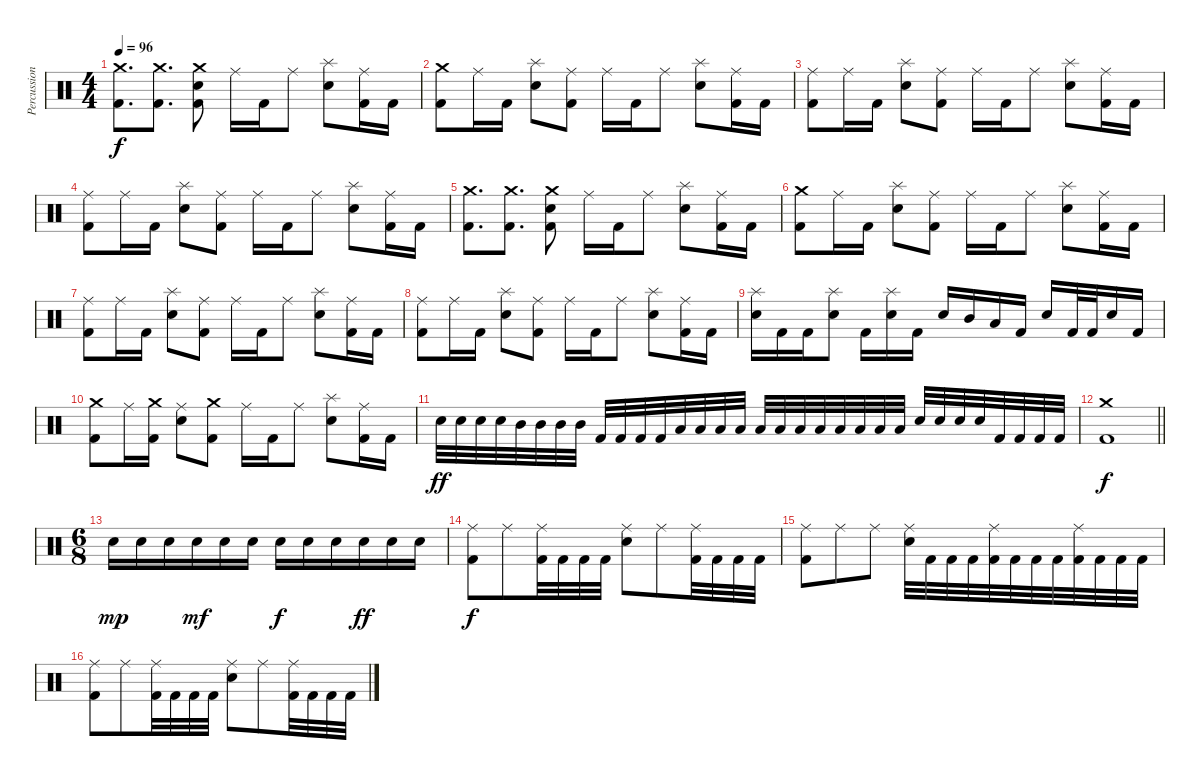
\track ("Percussion" "Percussion") {instrument percussion}
\staff {score}
\articulation defaults
\ts (4 4)
\tempo 96
\clef neutral
\ks c
("Crash medium (hit)" "Kick (hit) 2").8{d dy f} ("Crash medium (hit)" "Kick (hit) 2").8{d} ("Crash medium (hit)" "Electric Snare (hit)" "Kick (hit) 2").8 "Ride (middle)".16 "Kick (hit) 2".16 "Ride (middle)".8 ("Splash (hit)" "Electric Snare (hit)").8 ("Ride (middle)" "Kick (hit) 2").16 "Kick (hit) 2".16 |
("Crash medium (hit)" "Kick (hit) 2").8 "Ride (middle)".16 "Kick (hit) 2".16 ("Splash (hit)" "Electric Snare (hit)").8 ("Ride (middle)" "Kick (hit) 2").8 "Ride (middle)".16 "Kick (hit) 2".16 "Ride (middle)".8 ("Splash (hit)" "Electric Snare (hit)").8 ("Ride (middle)" "Kick (hit) 2").16 "Kick (hit) 2".16 |
("Ride (middle)" "Kick (hit) 2").8 "Ride (middle)".16 "Kick (hit) 2".16 ("Splash (hit)" "Electric Snare (hit)").8 ("Ride (middle)" "Kick (hit) 2").8 "Ride (middle)".16 "Kick (hit) 2".16 "Ride (middle)".8 ("Splash (hit)" "Electric Snare (hit)").8 ("Ride (middle)" "Kick (hit) 2").16 "Kick (hit) 2".16 |
("Ride (middle)" "Kick (hit) 2").8 "Ride (middle)".16 "Kick (hit) 2".16 ("Splash (hit)" "Electric Snare (hit)").8 ("Ride (middle)" "Kick (hit) 2").8 "Ride (middle)".16 "Kick (hit) 2".16 "Ride (middle)".8 ("Splash (hit)" "Electric Snare (hit)").8 ("Ride (middle)" "Kick (hit) 2").16 "Kick (hit) 2".16 |
("Crash medium (hit)" "Kick (hit) 2").8{d} ("Crash medium (hit)" "Kick (hit) 2").8{d} ("Crash medium (hit)" "Electric Snare (hit)" "Kick (hit) 2").8 "Ride (middle)".16 "Kick (hit) 2".16 "Ride (middle)".8 ("Splash (hit)" "Electric Snare (hit)").8 ("Ride (middle)" "Kick (hit) 2").16 "Kick (hit) 2".16 |
("Crash medium (hit)" "Kick (hit) 2").8 "Ride (middle)".16 "Kick (hit) 2".16 ("Splash (hit)" "Electric Snare (hit)").8 ("Ride (middle)" "Kick (hit) 2").8 "Ride (middle)".16 "Kick (hit) 2".16 "Ride (middle)".8 ("Splash (hit)" "Electric Snare (hit)").8 ("Ride (middle)" "Kick (hit) 2").16 "Kick (hit) 2".16 |
("Ride (middle)" "Kick (hit) 2").8 "Ride (middle)".16 "Kick (hit) 2".16 ("Splash (hit)" "Electric Snare (hit)").8 ("Ride (middle)" "Kick (hit) 2").8 "Ride (middle)".16 "Kick (hit) 2".16 "Ride (middle)".8 ("Splash (hit)" "Electric Snare (hit)").8 ("Ride (middle)" "Kick (hit) 2").16 "Kick (hit) 2".16 |
("Ride (middle)" "Kick (hit) 2").8 "Ride (middle)".16 "Kick (hit) 2".16 ("Splash (hit)" "Electric Snare (hit)").8 ("Ride (middle)" "Kick (hit) 2").8 "Ride (middle)".16 "Kick (hit) 2".16 "Ride (middle)".8 ("Splash (hit)" "Electric Snare (hit)").8 ("Ride (middle)" "Kick (hit) 2").16 "Kick (hit) 2".16 |
("Splash (hit)" "Electric Snare (hit)").16 "Kick (hit) 2".16 "Kick (hit) 2".16 ("Splash (hit)" "Electric Snare (hit)").8 "Kick (hit) 2".16 ("Splash (hit)" "Electric Snare (hit)").16 "Kick (hit) 2".16 "Electric Snare (hit)".16 "Mid Tom (hit)".16 "Low Tom (hit)".16 "Kick (hit) 2".16 "Electric Snare (hit)".16 "Kick (hit) 2".32 "Kick (hit) 2".32 "Electric Snare (hit)".16 "Kick (hit) 2".16 |
("Crash medium (hit)" "Kick (hit) 2").8 "Ride (middle)".16 ("Crash medium (hit)" "Kick (hit) 2").16 ("Ride (middle)" "Electric Snare (hit)").8 ("Crash medium (hit)" "Kick (hit) 2").8 "Ride (middle)".16 "Kick (hit) 2".16 "Ride (middle)".8 ("Splash (hit)" "Electric Snare (hit)").8 ("Ride (middle)" "Kick (hit) 2").16 "Kick (hit) 2".16 |
"Electric Snare (hit)".32{dy ff} "Electric Snare (hit)".32 "Electric Snare (hit)".32 "Electric Snare (hit)".32 "Mid Tom (hit)".32 "Mid Tom (hit)".32 "Mid Tom (hit)".32 "Mid Tom (hit)".32 "Kick (hit) 2".32 "Kick (hit) 2".32 "Kick (hit) 2".32 "Kick (hit) 2".32 "Low Tom (hit)".32 "Low Tom (hit)".32 "Low Tom (hit)".32 "Low Tom (hit)".32 "Low Tom (hit)".32 "Low Tom (hit)".32 "Low Floor Tom (hit)".32 "Low Floor Tom (hit)".32 "Low Floor Tom (hit)".32 "Low Floor Tom (hit)".32 "Low Floor Tom (hit)".32 "Low Floor Tom (hit)".32 "Electric Snare (hit)".32 "Electric Snare (hit)".32 "Electric Snare (hit)".32 "Electric Snare (hit)".32 "Kick (hit) 2".32 "Kick (hit) 2".32 "Kick (hit) 2".32 "Kick (hit) 2".32 |
\barLineRight lightlight
("Crash medium (hit)" "Kick (hit) 2").1{dy f} |
\ts (6 8)
"Electric Snare (hit)".16{dy mp} "Electric Snare (hit)".16 "Electric Snare (hit)".16 "Electric Snare (hit)".16{dy mf} "Electric Snare (hit)".16 "Electric Snare (hit)".16 "Electric Snare (hit)".16{dy f} "Electric Snare (hit)".16 "Electric Snare (hit)".16 "Electric Snare (hit)".16{dy ff} "Electric Snare (hit)".16 "Electric Snare (hit)".16 |
("Ride (middle)" "Kick (hit) 2").8{dy f} "Ride (middle)".8 ("Ride (middle)" "Kick (hit) 2").32 "Kick (hit) 2".32 "Kick (hit) 2".32 "Kick (hit) 2".32 ("Ride (middle)" "Electric Snare (hit)").8 "Ride (middle)".8 ("Ride (middle)" "Kick (hit) 2").32 "Kick (hit) 2".32 "Kick (hit) 2".32 "Kick (hit) 2".32 |
("Ride (middle)" "Kick (hit) 2").8 "Ride (middle)".8 "Ride (middle)".8 ("Ride (middle)" "Electric Snare (hit)").32 "Kick (hit) 2".32 "Kick (hit) 2".32 "Kick (hit) 2".32 ("Ride (middle)" "Kick (hit) 2").32 "Kick (hit) 2".32 "Kick (hit) 2".32 "Kick (hit) 2".32 ("Ride (middle)" "Kick (hit) 2").32 "Kick (hit) 2".32 "Kick (hit) 2".32 "Kick (hit) 2".32 |
("Ride (middle)" "Kick (hit) 2").8 "Ride (middle)".8 ("Ride (middle)" "Kick (hit) 2").32 "Kick (hit) 2".32 "Kick (hit) 2".32 "Kick (hit) 2".32 ("Ride (middle)" "Electric Snare (hit)").8 "Ride (middle)".8 ("Ride (middle)" "Kick (hit) 2").32 "Kick (hit) 2".32 "Kick (hit) 2".32 "Kick (hit) 2".32
